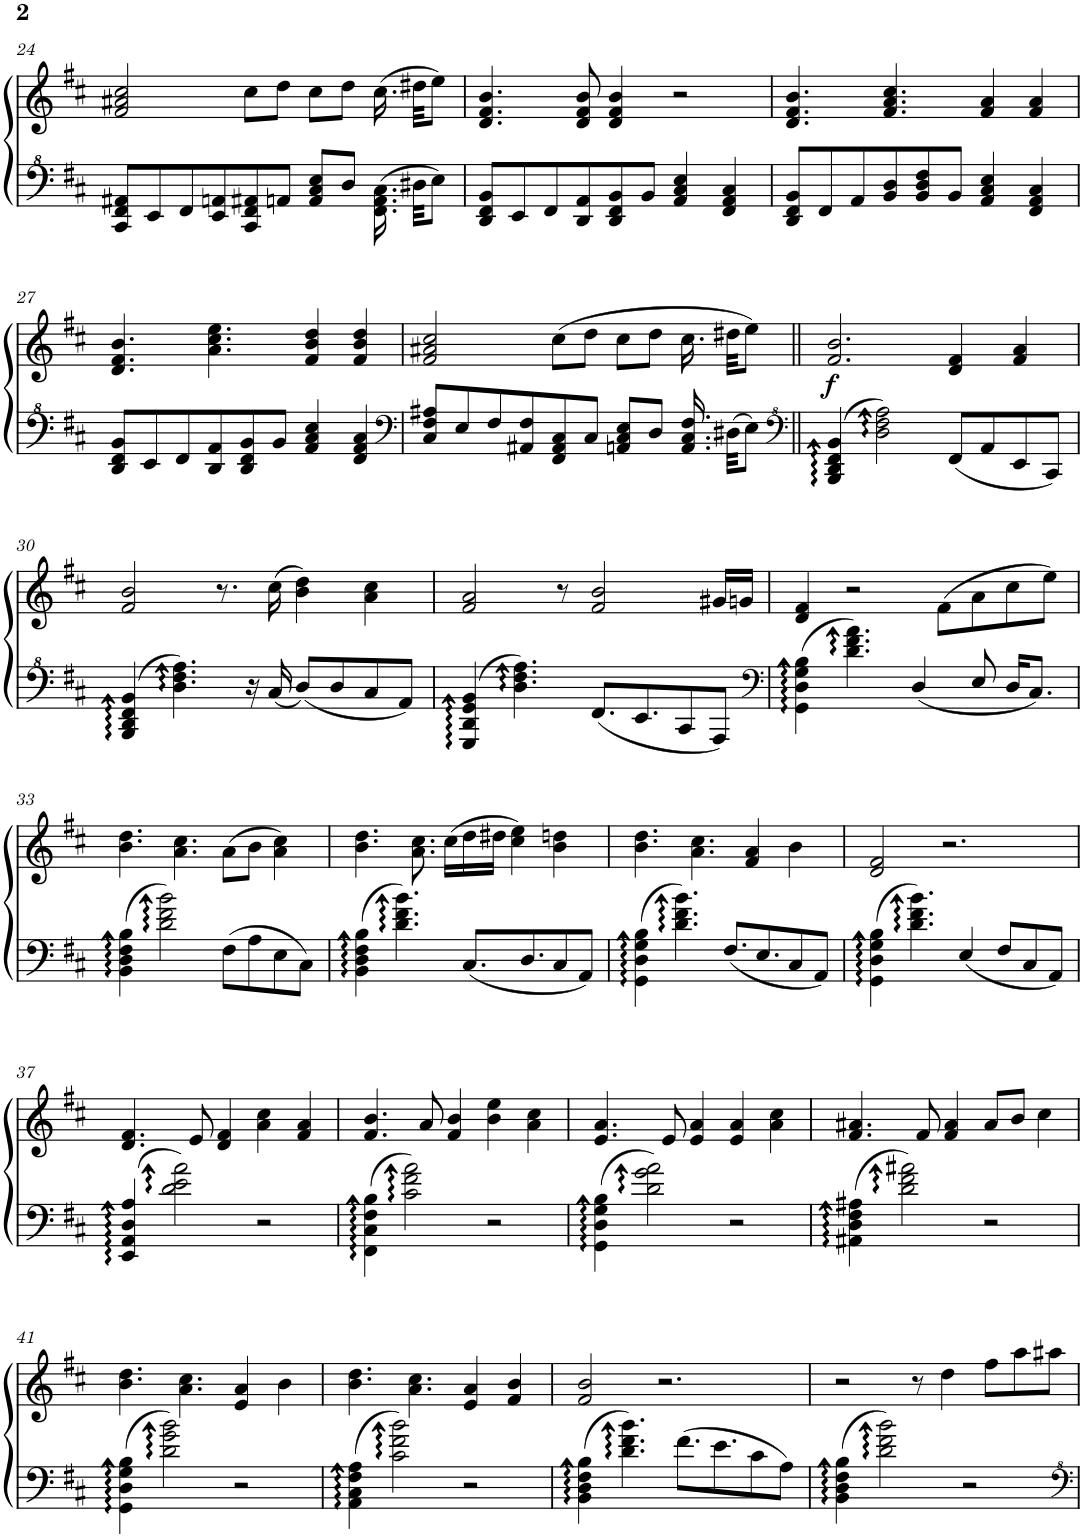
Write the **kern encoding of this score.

**kern	**kern	**dynam
*part2	*part1	*part1
*staff2	*staff1	*staff1
*I"Piano, Left Hand	*I"Piano, Right Hand	*
*I'Pno	*I'Pno	*
!!LO:PB:g=z
*clefF^4	*clefG2	*
*k[f#c#]	*k[f#c#]	*
*M5/4	*M5/4	*
=24	=24	=24
8C#/ 8F#/ 8A#X/L	2f#/ 2a#X/ 2cc#/	.
8E/	.	.
8F#/	.	.
8E/ 8An/	.	.
8C#/ 8F#/ 8A#X/	8cc#\L	.
8An/J	8dd\J	.
8A/ 8c#/ 8e/L	8cc#\L	.
8d/J	8dd\J	.
(16.F#\ 16.A\ 16.c#\	(16.cc#\	.
32d#X\KKL	32dd#X\KKL	.
8e\J)	8ee\J)	.
=25	=25	=25
8D/ 8F#/ 8B/L	4.d/ 4.f#/ 4.b/	.
8E/	.	.
8F#/	.	.
8D/ 8A/	8d/ 8f#/ 8b/	.
8D/ 8F#/ 8B/	4d/ 4f#/ 4b/	.
8B/J	.	.
4A/ 4c#/ 4e/	2r	.
4F#/ 4A/ 4c#/	.	.
=26	=26	=26
8D/ 8F#/ 8B/L	4.d/ 4.f#/ 4.b/	.
8F#/	.	.
8A/	.	.
8B/ 8d/	4.f#/ 4.a/ 4.cc#/	.
8B/ 8d/ 8f#/	.	.
8B/J	.	.
4A/ 4c#/ 4e/	4f#/ 4a/	.
4F#/ 4A/ 4c#/	4f#/ 4a/	.
!!LO:LB:g=z
=27	=27	=27
8D/ 8F#/ 8B/L	4.d/ 4.f#/ 4.b/	.
8E/	.	.
8F#/	.	.
8D/ 8A/	4.a\ 4.cc#\ 4.ee\	.
8D/ 8F#/ 8B/	.	.
8B/J	.	.
4A/ 4c#/ 4e/	4f#/ 4b/ 4dd/	.
4F#/ 4A/ 4c#/	4f#/ 4b/ 4dd/	.
=28	=28	=28
*clefF4	*	*
8C#/ 8F#/ 8A#X/L	2f#/ 2a#X/ 2cc#/	.
8E/	.	.
8F#/	.	.
8AA#X/ 8F#/	.	.
8FF#/ 8AA#/ 8C#/	(8cc#\L	.
8C#/J	8dd\J	.
8AAn/ 8C#/ 8E/L	8cc#\L	.
8D/J	8dd\J	.
16.AA/ 16.C#/ 16.F#/	16.cc#\	.
(32D#X\KKL	32dd#X\KKL	.
8E\J)	8ee\J)	.
=29||	=29||	=29||
*clefF^4	*	*
!	!	!LO:DY:b
(4BB/ 4D/ 4F#/ 4B/	2.f#/ 2.b/	f
2d\ 2f#\ 2a\)	.	.
(8F#/L	4d/ 4f#/	.
8A/	.	.
8E/	4f#/ 4a/	.
8C#/J)	.	.
!!LO:LB:g=z
=30	=30	=30
(4BB/ 4D/ 4F#/ 4B/	2f#/ 2b/	.
4.d\ 4.f#\ 4.a\)	.	.
.	8.r	.
16r	.	.
(16c#/	(16cc#\	.
(8d/L)	4b\ 4dd\)	.
8d/	.	.
8c#/	4a\ 4cc#\	.
8A/J)	.	.
=31	=31	=31
(4GG/ 4D/ 4G/ 4B/	2f#/ 2a/	.
4.d\ 4.f#\ 4.a\)	.	.
.	8r	.
(8.F#/L	2f#/ 2b/	.
8.E/	.	.
8C#/	.	.
8AA/J)	16g#X/LL	.
.	16gn/JJ	.
=32	=32	=32
*clefF4	*	*
(4GG\ 4D\ 4G\ 4B\	4d/ 4f#/	.
4.d\ 4.f#\ 4.a\)	2r	.
(4D/	.	.
.	(8f#\L	.
8E/	8a\	.
16D/KL	8cc#\	.
8.C#/J)	.	.
.	8ee\J)	.
!!LO:LB:g=z
=33	=33	=33
(4BB\ 4D\ 4F#\ 4B\	4.b\ 4.dd\	.
2d\ 2f#\ 2b\)	.	.
.	4.a\ 4.cc#\	.
(8F#\L	(8a\L	.
8A\	8b\J	.
8E\	4a\ 4cc#\)	.
8C#\J)	.	.
=34	=34	=34
(4BB\ 4D\ 4F#\ 4B\	4.b\ 4.dd\	.
4.d\ 4.f#\ 4.b\)	.	.
.	8.a\ 8.cc#\	.
.	(16cc#\LL	.
(8.C#/L	16dd\	.
.	16dd#X\JJ	.
.	4cc#\ 4ee\)	.
8.D/	.	.
8C#/	4b\ 4ddn\	.
8AA/J)	.	.
=35	=35	=35
(4GG\ 4D\ 4G\ 4B\	4.b\ 4.dd\	.
4.d\ 4.f#\ 4.b\)	.	.
.	4.a\ 4.cc#\	.
(8.F#/L	.	.
.	4f#/ 4a/	.
8.E/	.	.
8C#/	4b\	.
8AA/J)	.	.
=36	=36	=36
(4GG\ 4D\ 4G\ 4B\	2d/ 2f#/	.
4.d\ 4.f#\ 4.b\)	.	.
.	2.r	.
(4E/	.	.
8F#/L	.	.
8C#/	.	.
8AA/J)	.	.
!!LO:LB:g=z
=37	=37	=37
(4EE/ 4AA/ 4D/ 4A/	4.d/ 4.f#/	.
2d\ 2e\ 2a\)	.	.
.	8e/	.
.	4d/ 4f#/	.
2r	4a\ 4cc#\	.
.	4f#/ 4a/	.
=38	=38	=38
(4FF#\ 4C#\ 4F#\ 4B\	4.f#/ 4.b/	.
2c#\ 2f#\ 2a\)	.	.
.	8a/	.
.	4f#/ 4b/	.
2r	4b\ 4ee\	.
.	4a\ 4cc#\	.
=39	=39	=39
(4GG\ 4D\ 4G\ 4B\	4.e/ 4.a/	.
2d\ 2g\ 2a\)	.	.
.	8e/	.
.	4e/ 4a/	.
2r	4e/ 4a/	.
.	4a\ 4cc#\	.
=40	=40	=40
(4AA#X\ 4D\ 4F#\ 4A#X\	4.f#/ 4.a#X/	.
2d\ 2f#\ 2a#X\)	.	.
.	8f#/	.
.	4f#/ 4a#/	.
2r	8a#/L	.
.	8b/J	.
.	4cc#\	.
!!LO:LB:g=z
=41	=41	=41
(4GG\ 4D\ 4G\ 4B\	4.b\ 4.dd\	.
2d\ 2g\ 2b\)	.	.
.	4.a\ 4.cc#\	.
2r	4e/ 4a/	.
.	4b\	.
=42	=42	=42
(4AA\ 4C#\ 4F#\ 4A\	4.b\ 4.dd\	.
2c#\ 2f#\ 2b\)	.	.
.	4.a\ 4.cc#\	.
2r	4e/ 4a/	.
.	4f#/ 4b/	.
=43	=43	=43
(4BB\ 4D\ 4F#\ 4B\	2f#/ 2b/	.
4.d\ 4.f#\ 4.b\)	.	.
.	2.r	.
(8.f#\L	.	.
8.e\	.	.
8c#\	.	.
8A\J)	.	.
=44	=44	=44
(4BB\ 4D\ 4F#\ 4B\	2r	.
2d\ 2f#\ 2b\)	.	.
.	8r	.
.	4dd\	.
2r	.	.
.	8ff#\L	.
.	8aa\	.
.	8aa#X\J	.
=	=	=
*-	*-	*-
